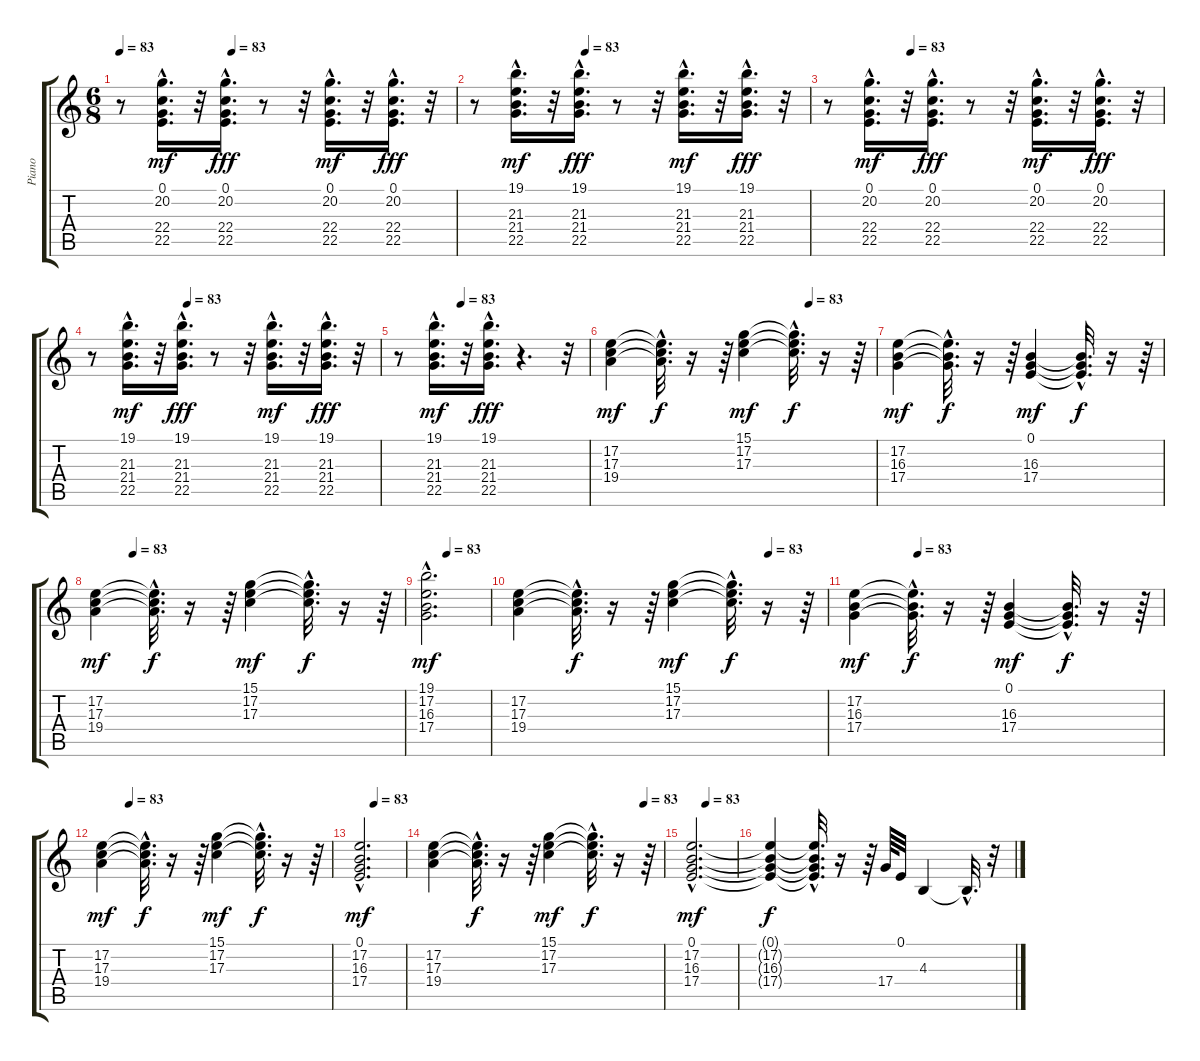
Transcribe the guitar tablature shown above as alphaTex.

\track ("Piano" "Piano") {instrument electricpiano1}
\staff {score tabs}
\tuning (E4 B3 G3 D3 A2 E2) {hide}
\ts (6 8)
\tempo 83
\tempo (83 0.3333333333333333)
\clef g2
\ks c
r.8{dy fff} (0.1{hac} 20.2{hac} 22.4{hac} 22.5{hac}).16{d dy mf} r.32 (0.1{hac} 20.2{hac} 22.4{hac} 22.5{hac}).16{d dy fff} r.8 r.32 (0.1{hac} 20.2{hac} 22.4{hac} 22.5{hac}).16{d dy mf} r.32 (0.1{hac} 20.2{hac} 22.4{hac} 22.5{hac}).16{d dy fff} r.32 |
\tempo (83 0.3333333333333333)
r.8 (19.1{hac} 21.3{hac} 21.4{hac} 22.5{hac}).16{d dy mf} r.32 (19.1{hac} 21.3{hac} 21.4{hac} 22.5{hac}).16{d dy fff} r.8 r.32 (19.1{hac} 21.3{hac} 21.4{hac} 22.5{hac}).16{d dy mf} r.32 (19.1{hac} 21.3{hac} 21.4{hac} 22.5{hac}).16{d dy fff} r.32 |
\tempo (83 0.25)
r.8 (0.1{hac} 20.2{hac} 22.4{hac} 22.5{hac}).16{d dy mf} r.32 (0.1{hac} 20.2{hac} 22.4{hac} 22.5{hac}).16{d dy fff} r.8 r.32 (0.1{hac} 20.2{hac} 22.4{hac} 22.5{hac}).16{d dy mf} r.32 (0.1{hac} 20.2{hac} 22.4{hac} 22.5{hac}).16{d dy fff} r.32 |
\tempo (83 0.3333333333333333)
r.8 (19.1{hac} 21.3{hac} 21.4{hac} 22.5{hac}).16{d dy mf} r.32 (19.1{hac} 21.3{hac} 21.4{hac} 22.5{hac}).16{d dy fff} r.8 r.32 (19.1{hac} 21.3{hac} 21.4{hac} 22.5{hac}).16{d dy mf} r.32 (19.1{hac} 21.3{hac} 21.4{hac} 22.5{hac}).16{d dy fff} r.32 |
\tempo (83 0.3333333333333333)
r.8 (19.1{hac} 21.3{hac} 21.4{hac} 22.5{hac}).16{d dy mf} r.32 (19.1{hac} 21.3{hac} 21.4{hac} 22.5{hac}).16{d dy fff} r.4{d} r.32 |
\tempo (83 0.75)
(17.2 17.3 19.4).4{dy mf} (17.2{hac t} 17.3{hac t} 19.4{hac t}).32{d dy f} r.16 r.64 (15.1 17.2 17.3).4{dy mf} (15.1{hac t} 17.2{hac t} 17.3{hac t}).32{d dy f} r.16 r.64 |
(17.2 16.3 17.4).4{dy mf} (17.2{hac t} 16.3{hac t} 17.4{hac t}).32{d dy f} r.16 r.64 (0.1 16.3 17.4).4{dy mf} (0.1{hac t} 16.3{hac t} 17.4{hac t}).32{d dy f} r.16 r.64 |
\tempo (83 0.125)
(17.2 17.3 19.4).4{dy mf} (17.2{hac t} 17.3{hac t} 19.4{hac t}).32{d dy f} r.16 r.64 (15.1 17.2 17.3).4{dy mf} (15.1{hac t} 17.2{hac t} 17.3{hac t}).32{d dy f} r.16 r.64 |
\tempo (83 0.3333333333333333)
(19.1{hac} 17.2{hac} 16.3{hac} 17.4{hac}).2{d dy mf} |
\tempo (83 0.8125)
(17.2 17.3 19.4).4 (17.2{hac t} 17.3{hac t} 19.4{hac t}).32{d dy f} r.16 r.64 (15.1 17.2 17.3).4{dy mf} (15.1{hac t} 17.2{hac t} 17.3{hac t}).32{d dy f} r.16 r.64 |
\tempo (83 0.20833333333333334)
(17.2 16.3 17.4).4{dy mf} (17.2{hac t} 16.3{hac t} 17.4{hac t}).32{d dy f} r.16 r.64 (0.1 16.3 17.4).4{dy mf} (0.1{hac t} 16.3{hac t} 17.4{hac t}).32{d dy f} r.16 r.64 |
\tempo (83 0.125)
(17.2 17.3 19.4).4{dy mf} (17.2{hac t} 17.3{hac t} 19.4{hac t}).32{d dy f} r.16 r.64 (15.1 17.2 17.3).4{dy mf} (15.1{hac t} 17.2{hac t} 17.3{hac t}).32{d dy f} r.16 r.64 |
\tempo (83 0.3333333333333333)
(0.1{hac} 17.2{hac} 16.3{hac} 17.4{hac}).2{d dy mf} |
\tempo (83 0.9166666666666666)
(17.2 17.3 19.4).4 (17.2{hac t} 17.3{hac t} 19.4{hac t}).32{d dy f} r.16 r.64 (15.1 17.2 17.3).4{dy mf} (15.1{hac t} 17.2{hac t} 17.3{hac t}).32{d dy f} r.16 r.64 |
\tempo (83 0.3333333333333333)
(0.1{hac} 17.2{hac} 16.3{hac} 17.4{hac}).2{d dy mf} |
(0.1{t} 17.2{t} 16.3{t} 17.4{t}).4{dy f} (0.1{hac t} 17.2{hac t} 16.3{hac t} 17.4{hac t}).32{d} r.16 r.64 17.4.64 0.1.32 4.3.4 4.3{hac t}.32{d} r.32
